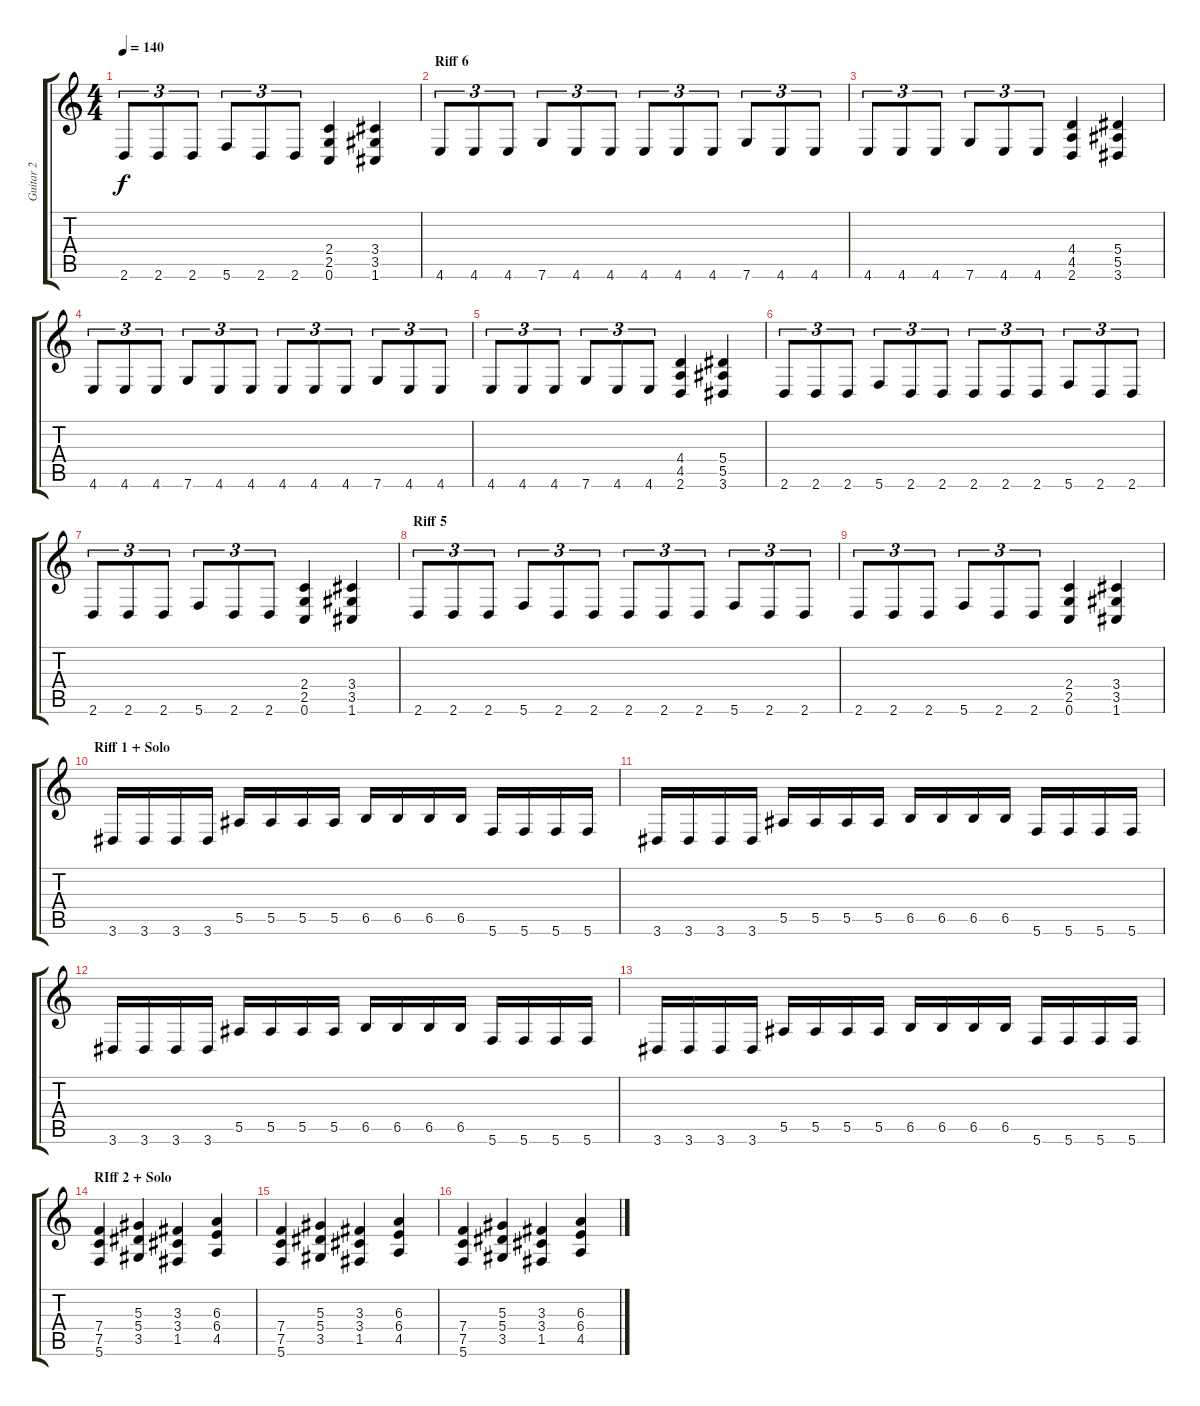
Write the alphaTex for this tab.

\track ("Guitar 2" "Guitar 2") {instrument distortionguitar}
\staff {score tabs}
\tuning (C4 G3 Eb3 Bb2 F2 C2) {hide}
\ts (4 4)
\tempo 140
\clef g2
\ks c
2.6.8{tu (3 2) dy f} 2.6.8{tu (3 2)} 2.6.8{tu (3 2)} 5.6.8{tu (3 2)} 2.6.8{tu (3 2)} 2.6.8{tu (3 2)} (2.4 2.5 0.6).4 (3.4 3.5 1.6).4 |
\section ("" "Riff 6")
4.6.8{tu (3 2)} 4.6.8{tu (3 2)} 4.6.8{tu (3 2)} 7.6.8{tu (3 2)} 4.6.8{tu (3 2)} 4.6.8{tu (3 2)} 4.6.8{tu (3 2)} 4.6.8{tu (3 2)} 4.6.8{tu (3 2)} 7.6.8{tu (3 2)} 4.6.8{tu (3 2)} 4.6.8{tu (3 2)} |
4.6.8{tu (3 2)} 4.6.8{tu (3 2)} 4.6.8{tu (3 2)} 7.6.8{tu (3 2)} 4.6.8{tu (3 2)} 4.6.8{tu (3 2)} (4.4 4.5 2.6).4 (5.4 5.5 3.6).4 |
4.6.8{tu (3 2)} 4.6.8{tu (3 2)} 4.6.8{tu (3 2)} 7.6.8{tu (3 2)} 4.6.8{tu (3 2)} 4.6.8{tu (3 2)} 4.6.8{tu (3 2)} 4.6.8{tu (3 2)} 4.6.8{tu (3 2)} 7.6.8{tu (3 2)} 4.6.8{tu (3 2)} 4.6.8{tu (3 2)} |
4.6.8{tu (3 2)} 4.6.8{tu (3 2)} 4.6.8{tu (3 2)} 7.6.8{tu (3 2)} 4.6.8{tu (3 2)} 4.6.8{tu (3 2)} (4.4 4.5 2.6).4 (5.4 5.5 3.6).4 |
2.6.8{tu (3 2)} 2.6.8{tu (3 2)} 2.6.8{tu (3 2)} 5.6.8{tu (3 2)} 2.6.8{tu (3 2)} 2.6.8{tu (3 2)} 2.6.8{tu (3 2)} 2.6.8{tu (3 2)} 2.6.8{tu (3 2)} 5.6.8{tu (3 2)} 2.6.8{tu (3 2)} 2.6.8{tu (3 2)} |
2.6.8{tu (3 2)} 2.6.8{tu (3 2)} 2.6.8{tu (3 2)} 5.6.8{tu (3 2)} 2.6.8{tu (3 2)} 2.6.8{tu (3 2)} (2.4 2.5 0.6).4 (3.4 3.5 1.6).4 |
\section ("" "Riff 5")
2.6.8{tu (3 2)} 2.6.8{tu (3 2)} 2.6.8{tu (3 2)} 5.6.8{tu (3 2)} 2.6.8{tu (3 2)} 2.6.8{tu (3 2)} 2.6.8{tu (3 2)} 2.6.8{tu (3 2)} 2.6.8{tu (3 2)} 5.6.8{tu (3 2)} 2.6.8{tu (3 2)} 2.6.8{tu (3 2)} |
2.6.8{tu (3 2)} 2.6.8{tu (3 2)} 2.6.8{tu (3 2)} 5.6.8{tu (3 2)} 2.6.8{tu (3 2)} 2.6.8{tu (3 2)} (2.4 2.5 0.6).4 (3.4 3.5 1.6).4 |
\section ("" "Riff 1 + Solo")
3.6.16 3.6.16 3.6.16 3.6.16 5.5.16 5.5.16 5.5.16 5.5.16 6.5.16 6.5.16 6.5.16 6.5.16 5.6.16 5.6.16 5.6.16 5.6.16 |
3.6.16 3.6.16 3.6.16 3.6.16 5.5.16 5.5.16 5.5.16 5.5.16 6.5.16 6.5.16 6.5.16 6.5.16 5.6.16 5.6.16 5.6.16 5.6.16 |
3.6.16 3.6.16 3.6.16 3.6.16 5.5.16 5.5.16 5.5.16 5.5.16 6.5.16 6.5.16 6.5.16 6.5.16 5.6.16 5.6.16 5.6.16 5.6.16 |
3.6.16 3.6.16 3.6.16 3.6.16 5.5.16 5.5.16 5.5.16 5.5.16 6.5.16 6.5.16 6.5.16 6.5.16 5.6.16 5.6.16 5.6.16 5.6.16 |
\section ("" "RIff 2 + Solo")
(7.4 7.5 5.6).4 (5.3 5.4 3.5).4 (3.3 3.4 1.5).4 (6.3 6.4 4.5).4 |
(7.4 7.5 5.6).4 (5.3 5.4 3.5).4 (3.3 3.4 1.5).4 (6.3 6.4 4.5).4 |
(7.4 7.5 5.6).4 (5.3 5.4 3.5).4 (3.3 3.4 1.5).4 (6.3 6.4 4.5).4
